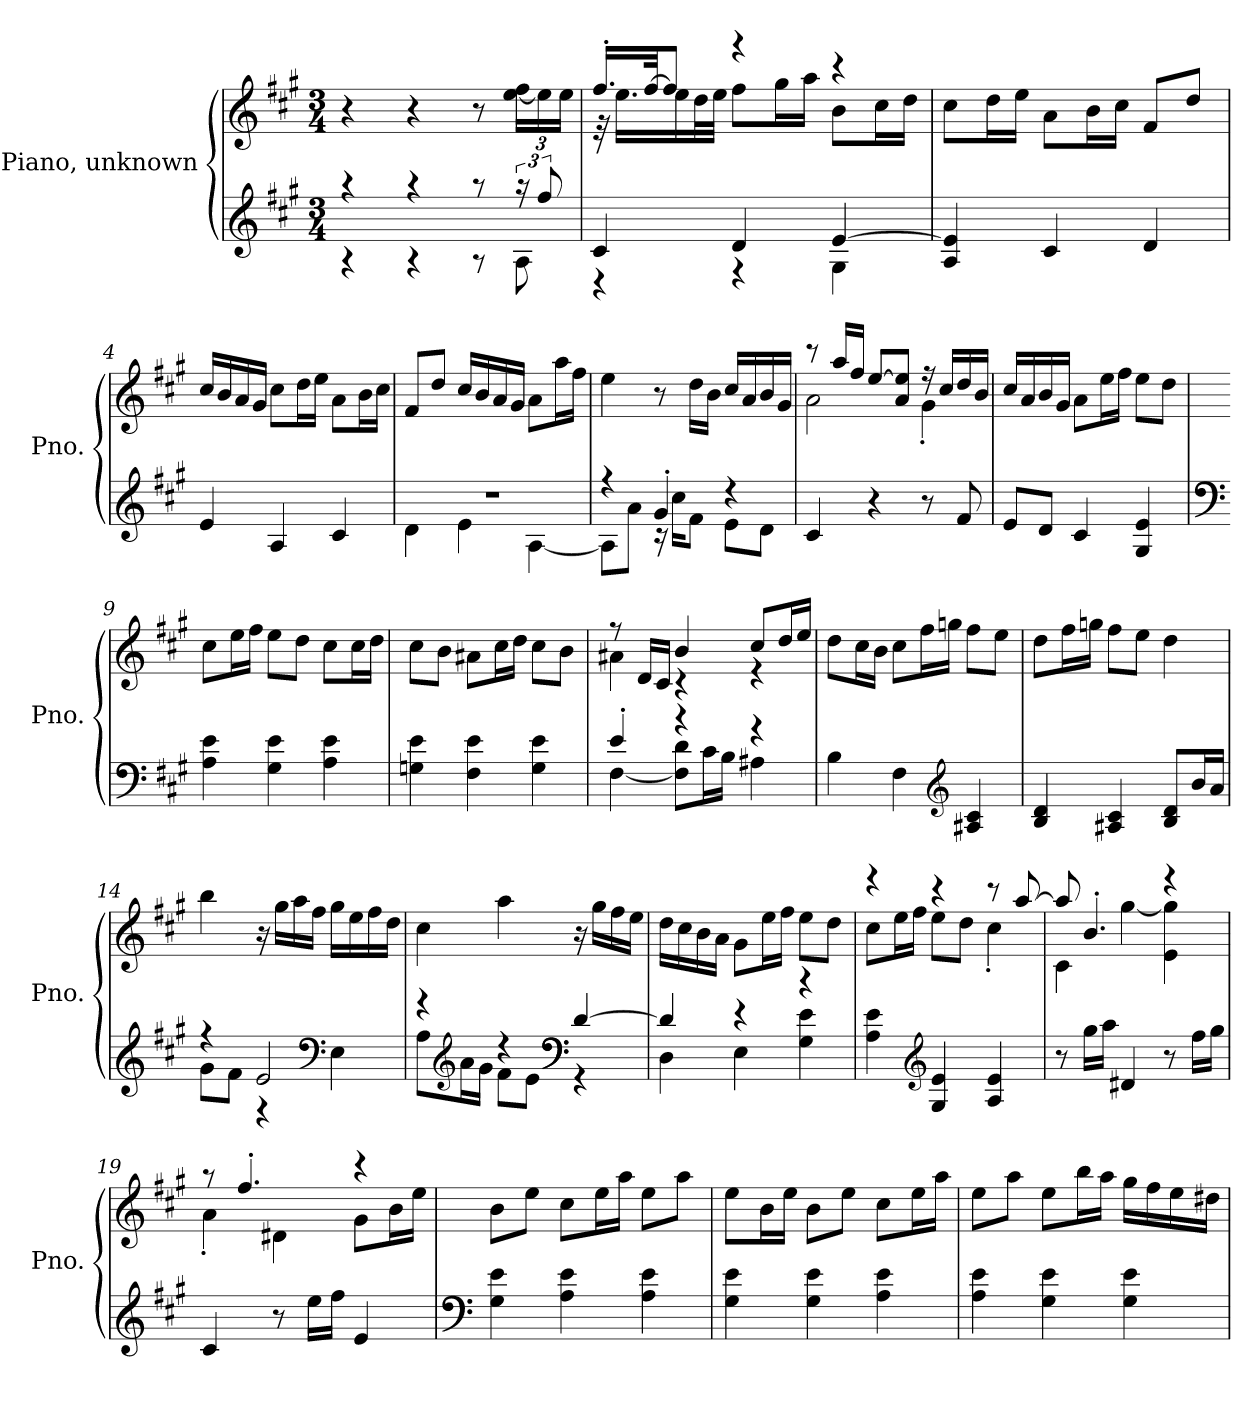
**kern	**kern
*part1	*part1
*staff2	*staff1
*I"Piano, unknown	*
*I'Pno.	*
*clefG2	*clefG2
*k[f#c#g#]	*k[f#c#g#]
*M3/4	*M3/4
*MM110	*MM110
=1	=1
*^	*
4r	4r	4r
4r	4r	4r
8r	8r	8r
*	*	*Xbrackettup
24r	8A\	[24ee\ 24ff#\LL
12ff#/	.	24ee\]
.	.	24ee\JJ
=2	=2	=2
*	*	*^
4c#/	4r	16.ff#'/LL	32r
.	.	.	16.ee\LL
.	.	[32ff#/JK	.
.	.	8ff#/J]	16ee\
.	.	.	32dd\L
.	.	.	32ee\JJJ
4d/	4r	4r	8ff#\L
.	.	.	16gg#\L
.	.	.	16aa\JJ
[4e/	4G#\	4r	8b\L
.	.	.	16cc#\L
.	.	.	16dd\JJ
*v	*v	*	*
*	*v	*v
=3	=3
4A/ 4e/]	8cc#\L
.	16dd\L
.	16ee\JJ
4c#/	8a\L
.	16b\L
.	16cc#\JJ
4d/	8f#/L
.	8dd/J
=4	=4
4e/	16cc#/LL
.	16b/
.	16a/
.	16g#/JJ
4A/	8cc#\L
.	16dd\L
.	16ee\JJ
4c#/	8a\L
.	16b\L
.	16cc#\JJ
!!LO:LB:g=z
=5	=5
*^	*
2.r	4d\	8f#/L
.	.	8dd/J
.	4e\	16cc#/LL
.	.	16b/
.	.	16a/
.	.	16g#/JJ
.	[4A\	8a\L
.	.	16aa\L
.	.	16ff#\JJ
=6	=6	=6
4r	8A\L]	4ee\
.	8a\J	.
4g#'/	16r	8r
.	16cc#\KL	.
.	8f#\J	16dd\LL
.	.	16b\JJ
4r	8e\L	16cc#/LL
.	.	16a/
.	8d\J	16b/
.	.	16g#/JJ
*v	*v	*
=7	=7
*	*^
4c#/	8r	2a\
.	16aa/LL	.
.	16ff#/JJ	.
4r	[8ee/L	.
.	8a/ 8ee/]J	.
8r	16r	4g#'\
.	16cc#/LL	.
8f#/	16dd/	.
.	16b/JJ	.
*	*v	*v
=8	=8
8e/L	16cc#/LL
.	16a/
8d/J	16b/
.	16g#/JJ
4c#/	8a\L
.	16ee\L
.	16ff#\JJ
4G#/ 4e/	8ee\L
.	8dd\J
!!LO:LB:g=z
=9	=9
*clefF4	*
4A\ 4e\	8cc#\L
.	16ee\L
.	16ff#\JJ
4G#\ 4e\	8ee\L
.	8dd\J
4A\ 4e\	8cc#\L
.	16cc#\L
.	16dd\JJ
=10	=10
4Gn\ 4e\	8cc#\L
.	8b\J
4F#\ 4e\	8a#X\L
.	16cc#\L
.	16dd\JJ
4G\ 4e\	8cc#\L
.	8b\J
=11	=11
*^	*^
4e'/	[4F#\	8r	4a#X\
.	.	16d/LL	.
.	.	16c#/JJ	.
4r	8F#\] 8d\L	4b/	4r
.	16c#\L	.	.
.	16B\JJ	.	.
4r	4A#X\	8cc#/L	4r
.	.	16dd/L	.
.	.	16ee/JJ	.
*v	*v	*	*
*	*v	*v
=12	=12
4B\	8dd\L
.	16cc#\L
.	16b\JJ
4F#\	8cc#\L
.	16ff#\L
.	16ggn\JJ
*clefG2	*
4A#X/ 4c#/	8ff#\L
.	8ee\J
!!LO:LB:g=z
=13	=13
4B/ 4d/	8dd\L
.	16ff#\L
.	16ggn\JJ
4A#X/ 4c#/	8ff#\L
.	8ee\J
8B/ 8d/L	4dd\
16b/L	.
16a/JJ	.
=14	=14
*^	*
4r	8g#\L	4bb\
.	8f#\J	.
2e/	4r	16r
.	.	16gg#\LL
.	.	16aa\
.	.	16ff#\JJ
*clefF4	*	*
.	4E\	16gg#\LL
.	.	16ee\
.	.	16ff#\
.	.	16dd\JJ
=15	=15	=15
4r	8A\L	4cc#\
*clefG2	*	*
.	16a\L	.
.	16g#\JJ	.
4r	8f#\L	4aa\
.	8e\J	.
*clefF4	*	*
[4d/	4r	16r
.	.	16gg#\LL
.	.	16ff#\
.	.	16ee\JJ
=16	=16	=16
4d/]	4D\	16dd\LL
.	.	16cc#\
.	.	16b\
.	.	16a\JJ
4r	4E\	8g#\L
.	.	16ee\L
.	.	16ff#\JJ
4r	4G#\ 4e\	8ee\L
.	.	8dd\J
*v	*v	*
!!LO:LB:g=z
=17	=17
*	*^
4A\ 4e\	4r	8cc#\L
.	.	16ee\L
.	.	16ff#\JJ
*clefG2	*	*
4G#/ 4e/	4r	8ee\L
.	.	8dd\J
4A/ 4e/	8r	4cc#'\
.	[8aa/	.
=18	=18	=18
8r	8aa/]	4c#\
16gg#\LL	4.b'/	.
16aa\JJ	.	.
4d#X/	.	[4gg#\
8r	4r	4e\ 4gg#\]
16ff#\LL	.	.
16gg#\JJ	.	.
=19	=19	=19
4c#/	8r	4a'\
.	4.ff#'/	.
8r	.	4d#X\
16ee\LL	.	.
16ff#\JJ	.	.
4e/	4r	8g#\L
.	.	16b\L
.	.	16ee\JJ
*	*v	*v
=20	=20
*clefF4	*
4G#\ 4e\	8b\L
.	8ee\J
4A\ 4e\	8cc#\L
.	16ee\L
.	16aa\JJ
4A\ 4e\	8ee\L
.	8aa\J
!!LO:LB:g=z
=21	=21
4G#\ 4e\	8ee\L
.	16b\L
.	16ee\JJ
4G#\ 4e\	8b\L
.	8ee\J
4A\ 4e\	8cc#\L
.	16ee\L
.	16aa\JJ
=22	=22
4A\ 4e\	8ee\L
.	8aa\J
4G#\ 4e\	8ee\L
.	16bb\L
.	16aa\JJ
4G#\ 4e\	16gg#\LL
.	16ff#\
.	16ee\
.	16dd#X\JJ
=	=
*-	*-
